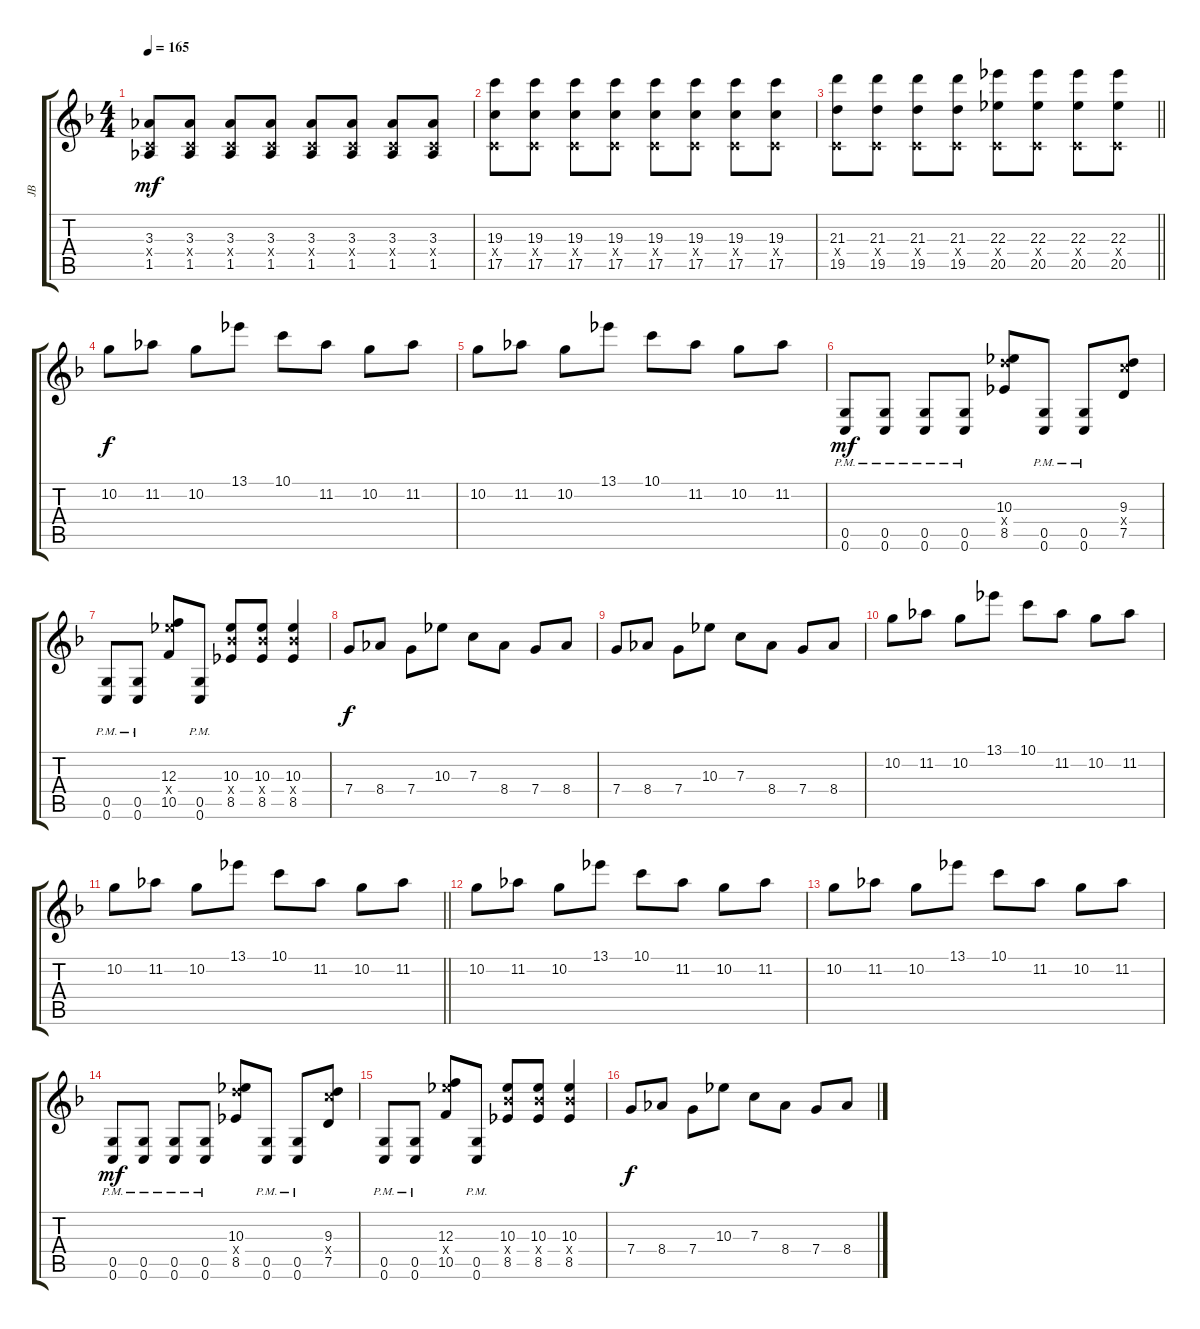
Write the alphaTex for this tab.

\track ("JB" "JB") {instrument distortionguitar}
\staff {score tabs}
\tuning (D4 A3 F3 C3 G2 C2) {hide}
\ts (4 4)
\tempo 165
\clef g2
\ks f
(3.3 0.4{x} 1.5).8{dy mf} (3.3 0.4{x} 1.5).8 (3.3 0.4{x} 1.5).8 (3.3 0.4{x} 1.5).8 (3.3 0.4{x} 1.5).8 (3.3 0.4{x} 1.5).8 (3.3 0.4{x} 1.5).8 (3.3 0.4{x} 1.5).8 |
(19.3 0.4{x} 17.5).8 (19.3 0.4{x} 17.5).8 (19.3 0.4{x} 17.5).8 (19.3 0.4{x} 17.5).8 (19.3 0.4{x} 17.5).8 (19.3 0.4{x} 17.5).8 (19.3 0.4{x} 17.5).8 (19.3 0.4{x} 17.5).8 |
\barLineRight lightlight
(21.3 0.4{x} 19.5).8 (21.3 0.4{x} 19.5).8 (21.3 0.4{x} 19.5).8 (21.3 0.4{x} 19.5).8 (22.3 0.4{x} 20.5).8 (22.3 0.4{x} 20.5).8 (22.3 0.4{x} 20.5).8 (22.3 0.4{x} 20.5).8 |
10.2.8{dy f} 11.2.8 10.2.8 13.1.8 10.1.8 11.2.8 10.2.8 11.2.8 |
10.2.8 11.2.8 10.2.8 13.1.8 10.1.8 11.2.8 10.2.8 11.2.8 |
(0.5{pm} 0.6{pm}).8{dy mf} (0.5{pm} 0.6{pm}).8 (0.5{pm} 0.6{pm}).8 (0.5{pm} 0.6{pm}).8 (10.3 14.4{x} 8.5).8 (0.5{pm} 0.6{pm}).8 (0.5{pm} 0.6{pm}).8 (9.3 12.4{x} 7.5).8 |
(0.5{pm} 0.6{pm}).8 (0.5{pm} 0.6{pm}).8 (12.3 15.4{x} 10.5).8 (0.5{pm} 0.6{pm}).8 (10.3 10.4{x} 8.5).8 (10.3 10.4{x} 8.5).8 (10.3 10.4{x} 8.5).4 |
7.4.8{dy f} 8.4.8 7.4.8 10.3.8 7.3.8 8.4.8 7.4.8 8.4.8 |
7.4.8 8.4.8 7.4.8 10.3.8 7.3.8 8.4.8 7.4.8 8.4.8 |
10.2.8 11.2.8 10.2.8 13.1.8 10.1.8 11.2.8 10.2.8 11.2.8 |
\barLineRight lightlight
10.2.8 11.2.8 10.2.8 13.1.8 10.1.8 11.2.8 10.2.8 11.2.8 |
10.2.8 11.2.8 10.2.8 13.1.8 10.1.8 11.2.8 10.2.8 11.2.8 |
10.2.8 11.2.8 10.2.8 13.1.8 10.1.8 11.2.8 10.2.8 11.2.8 |
(0.5{pm} 0.6{pm}).8{dy mf} (0.5{pm} 0.6{pm}).8 (0.5{pm} 0.6{pm}).8 (0.5{pm} 0.6{pm}).8 (10.3 14.4{x} 8.5).8 (0.5{pm} 0.6{pm}).8 (0.5{pm} 0.6{pm}).8 (9.3 12.4{x} 7.5).8 |
(0.5{pm} 0.6{pm}).8 (0.5{pm} 0.6{pm}).8 (12.3 15.4{x} 10.5).8 (0.5{pm} 0.6{pm}).8 (10.3 10.4{x} 8.5).8 (10.3 10.4{x} 8.5).8 (10.3 10.4{x} 8.5).4 |
7.4.8{dy f} 8.4.8 7.4.8 10.3.8 7.3.8 8.4.8 7.4.8 8.4.8
